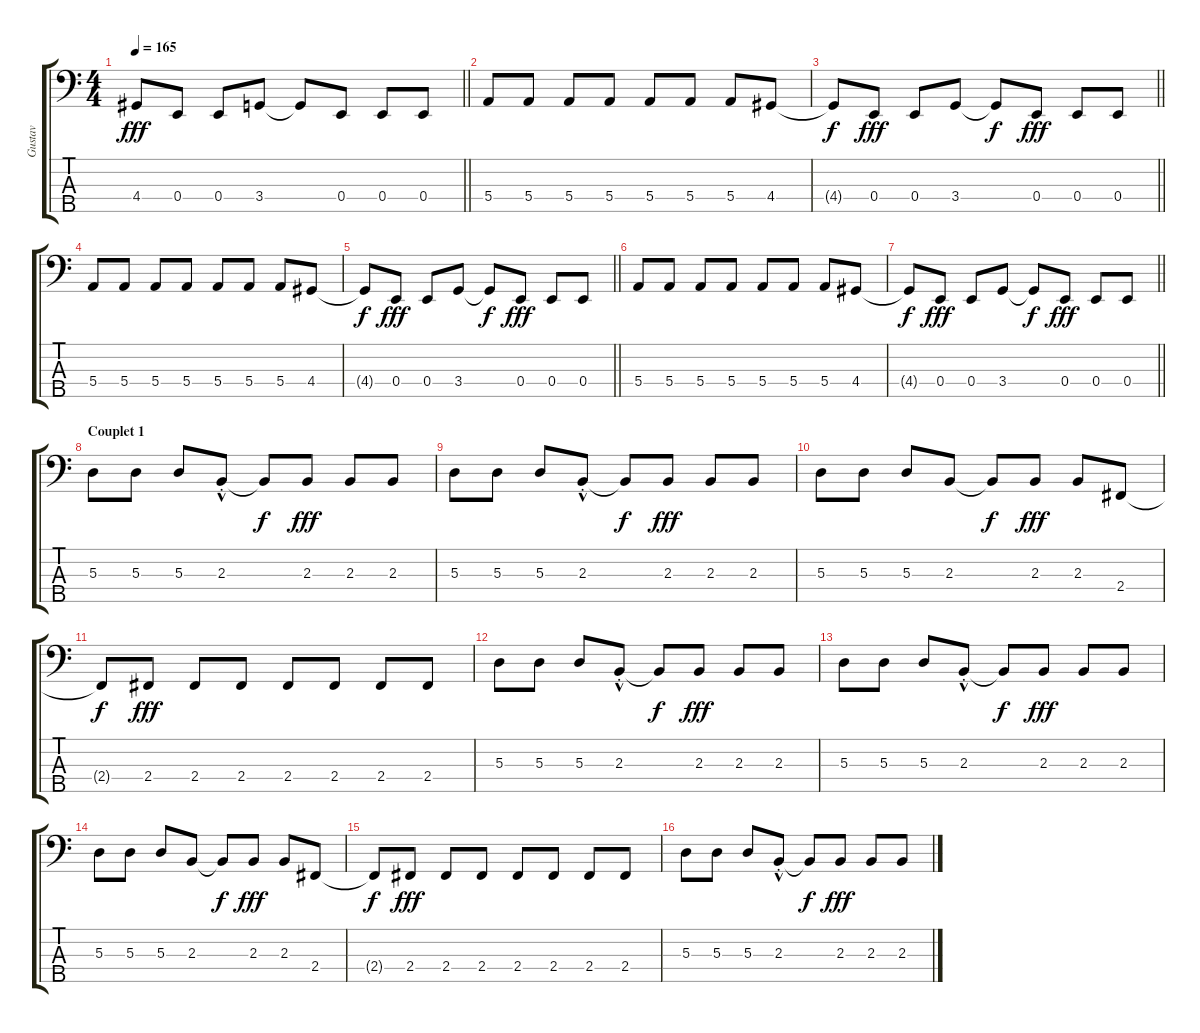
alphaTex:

\track ("Gustav" "Gustav") {instrument electricbasspick}
\staff {score tabs}
\tuning (G2 D2 A1 E1 B0) {hide}
\ts (4 4)
\tempo 165
\clef f4
\barLineRight lightlight
\ks c
4.4{t}.8{dy fff} 0.4.8 0.4.8 3.4.8 3.4{t}.8 0.4.8 0.4.8 0.4.8 |
5.4.8 5.4.8 5.4.8 5.4.8 5.4.8 5.4.8 5.4.8 4.4.8 |
\barLineRight lightlight
4.4{t}.8{dy f} 0.4.8{dy fff} 0.4.8 3.4.8 3.4{t}.8{dy f} 0.4.8{dy fff} 0.4.8 0.4.8 |
5.4.8 5.4.8 5.4.8 5.4.8 5.4.8 5.4.8 5.4.8 4.4.8 |
\barLineRight lightlight
4.4{t}.8{dy f} 0.4.8{dy fff} 0.4.8 3.4.8 3.4{t}.8{dy f} 0.4.8{dy fff} 0.4.8 0.4.8 |
5.4.8 5.4.8 5.4.8 5.4.8 5.4.8 5.4.8 5.4.8 4.4.8 |
\barLineRight lightlight
4.4{t}.8{dy f} 0.4.8{dy fff} 0.4.8 3.4.8 3.4{t}.8{dy f} 0.4.8{dy fff} 0.4.8 0.4.8 |
\section ("" "Couplet 1")
5.3.8 5.3.8 5.3.8 2.3{hac st}.8 2.3{t}.8{dy f} 2.3.8{dy fff} 2.3.8 2.3.8 |
5.3.8 5.3.8 5.3.8 2.3{hac st}.8 2.3{t}.8{dy f} 2.3.8{dy fff} 2.3.8 2.3.8 |
5.3.8 5.3.8 5.3.8 2.3.8 2.3{t}.8{dy f} 2.3.8{dy fff} 2.3.8 2.4.8 |
2.4{t}.8{dy f} 2.4.8{dy fff} 2.4.8 2.4.8 2.4.8 2.4.8 2.4.8 2.4.8 |
5.3.8 5.3.8 5.3.8 2.3{hac st}.8 2.3{t}.8{dy f} 2.3.8{dy fff} 2.3.8 2.3.8 |
5.3.8 5.3.8 5.3.8 2.3{hac st}.8 2.3{t}.8{dy f} 2.3.8{dy fff} 2.3.8 2.3.8 |
5.3.8 5.3.8 5.3.8 2.3.8 2.3{t}.8{dy f} 2.3.8{dy fff} 2.3.8 2.4.8 |
2.4{t}.8{dy f} 2.4.8{dy fff} 2.4.8 2.4.8 2.4.8 2.4.8 2.4.8 2.4.8 |
5.3.8 5.3.8 5.3.8 2.3{hac st}.8 2.3{t}.8{dy f} 2.3.8{dy fff} 2.3.8 2.3.8
